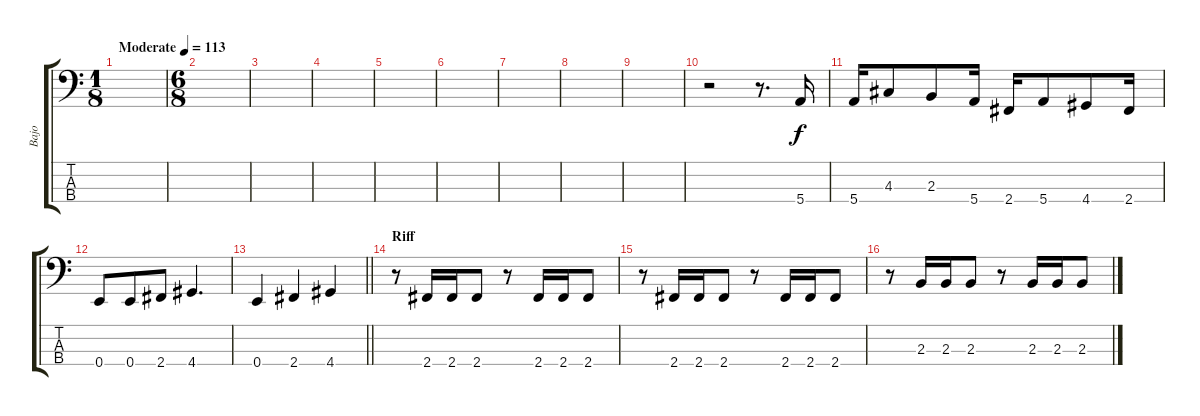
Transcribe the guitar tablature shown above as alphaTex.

\track ("Bajo" "Bajo") {instrument electricbassfinger}
\staff {score tabs}
\tuning (G2 D2 A1 E1) {hide}
\ts (1 8)
\tempo (113 "Moderate")
\clef f4
\ks c
|
\ts (6 8)
|
|
|
|
|
|
|
|
r.2 r.8{d} 5.4.16 |
5.4.16 4.3.8 2.3.8 5.4.16 2.4.16 5.4.8 4.4.8 2.4.16 |
0.4.8 0.4.8 2.4.8 4.4.4{d} |
\barLineRight lightlight
0.4.4 2.4.4 4.4.4 |
\section ("" "Riff")
r.8 2.4.16 2.4.16 2.4.8 r.8 2.4.16 2.4.16 2.4.8 |
r.8 2.4.16 2.4.16 2.4.8 r.8 2.4.16 2.4.16 2.4.8 |
r.8 2.3.16 2.3.16 2.3.8 r.8 2.3.16 2.3.16 2.3.8
